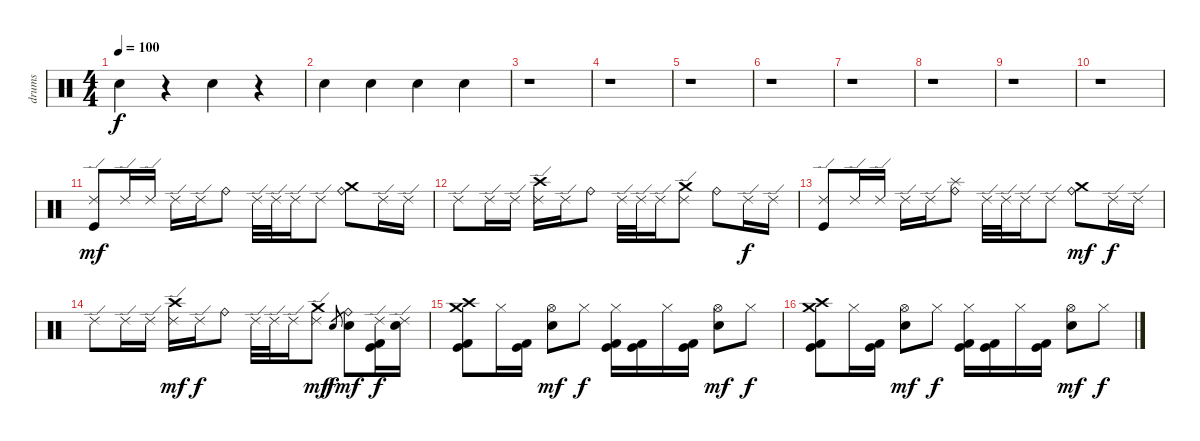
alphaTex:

\track ("drums" "drums") {instrument percussion}
\staff {score}
\articulation defaults
\ts (4 4)
\tempo 100
\clef neutral
\ks c "Electric Snare (hit)".4{dy f}
r.4 "Electric Snare (hit)".4 r.4 |
"Electric Snare (hit)".4 "Electric Snare (hit)".4 "Electric Snare (hit)".4 "Electric Snare (hit)".4 |
r.1 |
r.1 |
r.1 |
r.1 |
r.1 |
r.1 |
r.1 |
r.1 |
("Ride (edge) 2" "Kick (hit)").8{dy mf} "Ride (edge) 2".16 "Ride (edge) 2".16 "Ride (edge) 2".16 "Ride (edge) 2".16 "Ride (bell)".8 "Ride (edge) 2".32 "Ride (edge) 2".32 "Ride (edge) 2".16 "Ride (edge) 2".8 ("Ride (bell)" "Crash medium (hit)").8 "Ride (edge) 2".16 "Ride (edge) 2".16 |
"Ride (edge) 2".8 "Ride (edge) 2".16 "Ride (edge) 2".16 ("Ride (edge) 2" "Crash high (hit)").16 "Ride (edge) 2".16 "Ride (bell)".8 "Ride (edge) 2".32 "Ride (edge) 2".32 "Ride (edge) 2".16 ("Ride (edge) 2" "Crash medium (hit)").8 "Ride (bell)".8 "Ride (edge) 2".16{dy f} "Ride (edge) 2".16 |
("Ride (edge) 2" "Kick (hit)").8 "Ride (edge) 2".16 "Ride (edge) 2".16 "Ride (edge) 2".16 "Ride (edge) 2".16 ("Ride (bell)" "Splash (hit)").8 "Ride (edge) 2".32 "Ride (edge) 2".32 "Ride (edge) 2".16 "Ride (edge) 2".8 ("Ride (bell)" "Crash medium (hit)").8{dy mf} "Ride (edge) 2".16{dy f} "Ride (edge) 2".16 |
"Ride (edge) 2".8 "Ride (edge) 2".16 "Ride (edge) 2".16 ("Ride (edge) 2" "Crash high (hit)").16{dy mf} "Ride (edge) 2".16{dy f} "Ride (bell)".8 "Ride (edge) 2".32 "Ride (edge) 2".32 "Ride (edge) 2".16 ("Ride (edge) 2" "Crash medium (hit)").8{dy mf} "Electric Snare (hit)".8{gr dy f} ("Ride (bell)" "Electric Snare (hit)").8{dy mf} ("Ride (edge) 2" "Kick (hit) 2" "Kick (hit)").16{dy f} ("Ride (edge) 2" "Electric Snare (hit)").16 |
("Crash high (hit)" "Crash medium (hit)" "Kick (hit) 2" "Kick (hit)").8 "Hi-Hat (closed)".16 ("Kick (hit) 2" "Kick (hit)").16 ("Hi-Hat (open)" "Electric Snare (hit)").8{dy mf} "Hi-Hat (closed)".8{dy f} ("Hi-Hat (closed)" "Kick (hit) 2" "Kick (hit)").16 ("Kick (hit) 2" "Kick (hit)").16 "Hi-Hat (closed)".16 ("Kick (hit) 2" "Kick (hit)").16 ("Hi-Hat (open)" "Electric Snare (hit)").8{dy mf} "Hi-Hat (closed)".8{dy f} |
("Crash high (hit)" "Crash medium (hit)" "Kick (hit) 2" "Kick (hit)").8 "Hi-Hat (closed)".16 ("Kick (hit) 2" "Kick (hit)").16 ("Hi-Hat (open)" "Electric Snare (hit)").8{dy mf} "Hi-Hat (closed)".8{dy f} ("Hi-Hat (closed)" "Kick (hit) 2" "Kick (hit)").16 ("Kick (hit) 2" "Kick (hit)").16 "Hi-Hat (closed)".16 ("Kick (hit) 2" "Kick (hit)").16 ("Hi-Hat (open)" "Electric Snare (hit)").8{dy mf} "Hi-Hat (closed)".8{dy f}
